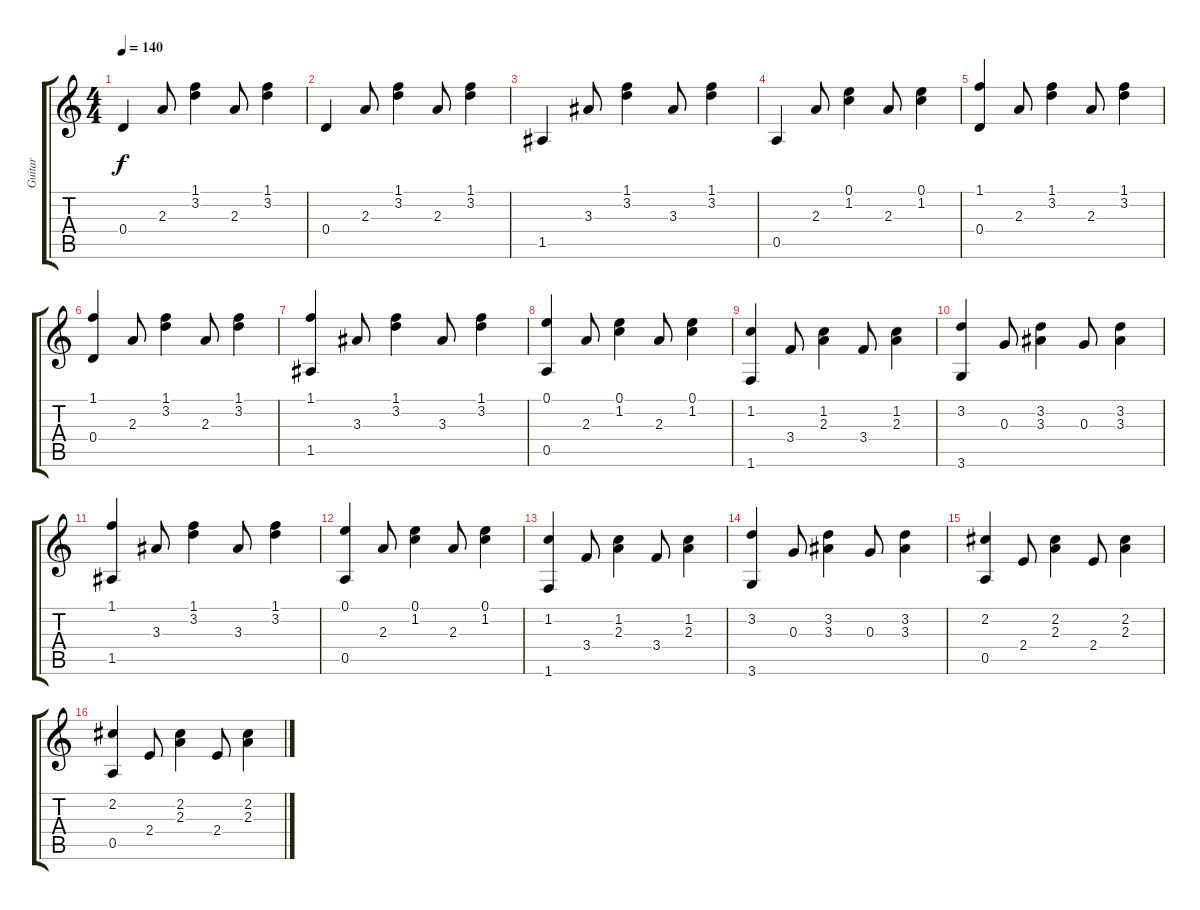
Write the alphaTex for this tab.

\track ("Guitar" "Guitar") {instrument acousticguitarnylon}
\staff {score tabs}
\tuning (E4 B3 G3 D3 A2 E2) {hide}
\ts (4 4)
\tempo 140
\clef g2
\ks c
0.4.4{dy f instrument acousticguitarnylon} 2.3.8 (1.1 3.2).4 2.3.8 (1.1 3.2).4 |
0.4.4 2.3.8 (1.1 3.2).4 2.3.8 (1.1 3.2).4 |
1.5.4 3.3.8 (1.1 3.2).4 3.3.8 (1.1 3.2).4 |
0.5.4 2.3.8 (0.1 1.2).4 2.3.8 (0.1 1.2).4 |
(1.1 0.4).4 2.3.8 (1.1 3.2).4 2.3.8 (1.1 3.2).4 |
(1.1 0.4).4 2.3.8 (1.1 3.2).4 2.3.8 (1.1 3.2).4 |
(1.1 1.5).4 3.3.8 (1.1 3.2).4 3.3.8 (1.1 3.2).4 |
(0.1 0.5).4 2.3.8 (0.1 1.2).4 2.3.8 (0.1 1.2).4 |
(1.2 1.6).4 3.4.8 (1.2 2.3).4 3.4.8 (1.2 2.3).4 |
(3.2 3.6).4 0.3.8 (3.2 3.3).4 0.3.8 (3.2 3.3).4 |
(1.1 1.5).4 3.3.8 (1.1 3.2).4 3.3.8 (1.1 3.2).4 |
(0.1 0.5).4 2.3.8 (0.1 1.2).4 2.3.8 (0.1 1.2).4 |
(1.2 1.6).4 3.4.8 (1.2 2.3).4 3.4.8 (1.2 2.3).4 |
(3.2 3.6).4 0.3.8 (3.2 3.3).4 0.3.8 (3.2 3.3).4 |
(2.2 0.5).4 2.4.8 (2.2 2.3).4 2.4.8 (2.2 2.3).4 |
(2.2 0.5).4 2.4.8 (2.2 2.3).4 2.4.8 (2.2 2.3).4
